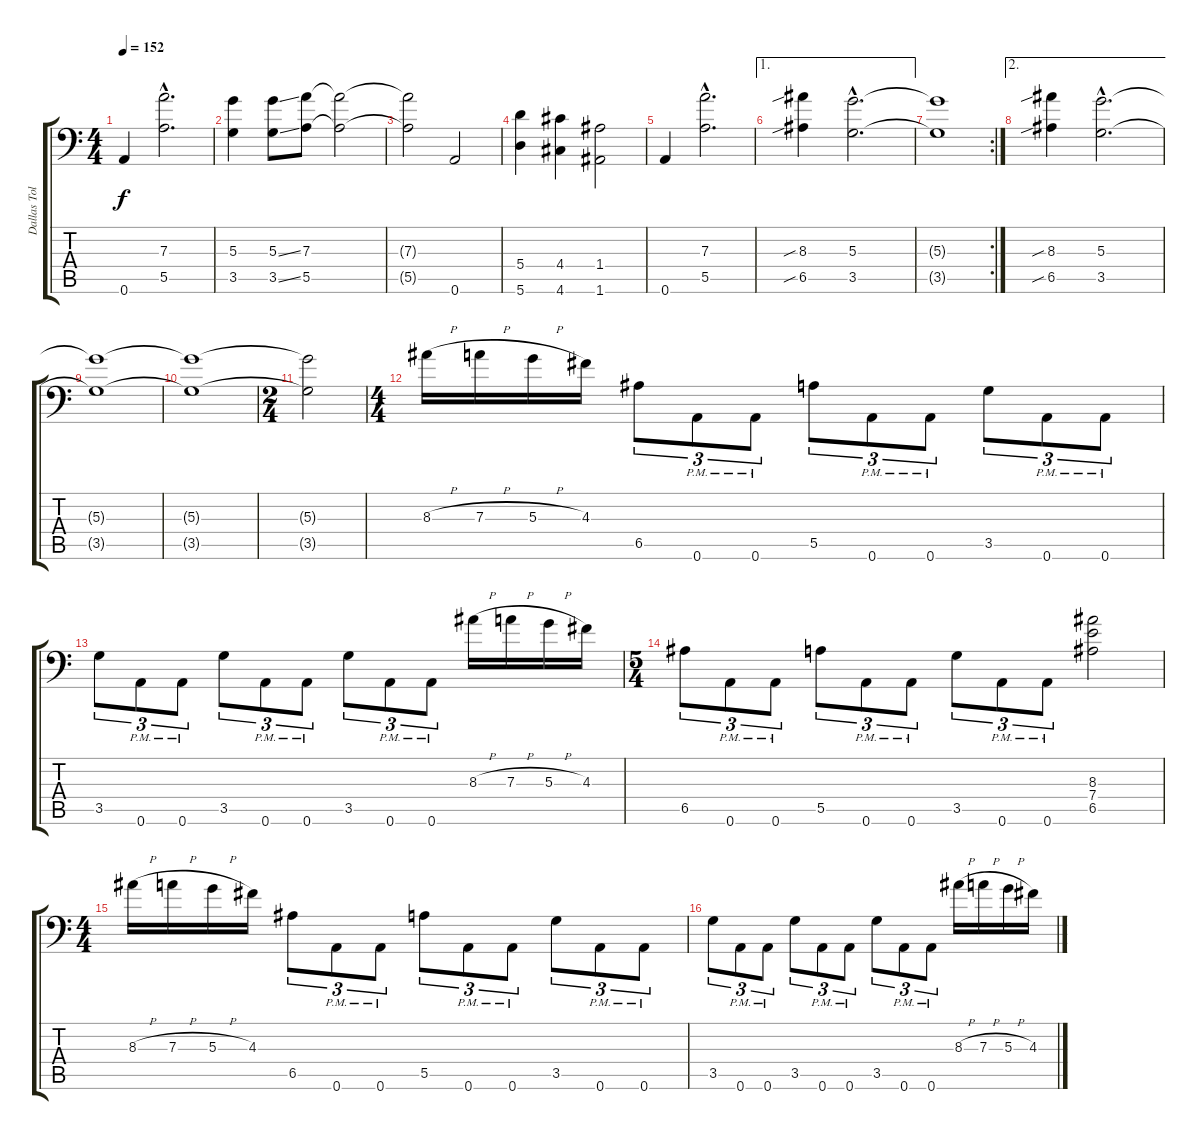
\track ("Dallas Toler-Wade" "Dallas Tol") {instrument distortionguitar}
\staff {score tabs}
\tuning (B3 Gb3 D3 A2 E2 A1) {hide}
\ts (4 4)
\tempo 152
\clef f4
\ks c
0.6.4{dy f} (7.3{hac} 5.5{hac}).2{d} |
(5.3 3.5).4 (5.3{ss} 3.5{ss}).8 (7.3 5.5).8 (7.3{t} 5.5{t}).2 |
(7.3{t} 5.5{t}).2 0.6.2 |
(5.4 5.6).4 (4.4 4.6).4 (1.4 1.6).2 |
0.6.4 (7.3{hac} 5.5{hac}).2{d} |
\ae 1
(8.3{sib} 6.5{sib}).4 (5.3{hac} 3.5{hac}).2{d} |
\rc 2
(5.3{t} 3.5{t}).1 |
\ae 2
(8.3{sib} 6.5{sib}).4 (5.3{hac} 3.5{hac}).2{d} |
(5.3{t} 3.5{t}).1 |
(5.3{t} 3.5{t}).1 |
\ts (2 4)
(5.3{t} 3.5{t}).2 |
\ts (4 4)
8.3{h}.16 7.3{h}.16 5.3{h}.16 4.3.16 6.5.8{tu (3 2)} 0.6{pm}.8{tu (3 2)} 0.6{pm}.8{tu (3 2)} 5.5.8{tu (3 2)} 0.6{pm}.8{tu (3 2)} 0.6{pm}.8{tu (3 2)} 3.5.8{tu (3 2)} 0.6{pm}.8{tu (3 2)} 0.6{pm}.8{tu (3 2)} |
3.5.8{tu (3 2)} 0.6{pm}.8{tu (3 2)} 0.6{pm}.8{tu (3 2)} 3.5.8{tu (3 2)} 0.6{pm}.8{tu (3 2)} 0.6{pm}.8{tu (3 2)} 3.5.8{tu (3 2)} 0.6{pm}.8{tu (3 2)} 0.6{pm}.8{tu (3 2)} 8.3{h}.16 7.3{h}.16 5.3{h}.16 4.3.16 |
\ts (5 4)
6.5.8{tu (3 2)} 0.6{pm}.8{tu (3 2)} 0.6{pm}.8{tu (3 2)} 5.5.8{tu (3 2)} 0.6{pm}.8{tu (3 2)} 0.6{pm}.8{tu (3 2)} 3.5.8{tu (3 2)} 0.6{pm}.8{tu (3 2)} 0.6{pm}.8{tu (3 2)} (8.3 7.4 6.5).2 |
\ts (4 4)
8.3{h}.16 7.3{h}.16 5.3{h}.16 4.3.16 6.5.8{tu (3 2)} 0.6{pm}.8{tu (3 2)} 0.6{pm}.8{tu (3 2)} 5.5.8{tu (3 2)} 0.6{pm}.8{tu (3 2)} 0.6{pm}.8{tu (3 2)} 3.5.8{tu (3 2)} 0.6{pm}.8{tu (3 2)} 0.6{pm}.8{tu (3 2)} |
3.5.8{tu (3 2)} 0.6{pm}.8{tu (3 2)} 0.6{pm}.8{tu (3 2)} 3.5.8{tu (3 2)} 0.6{pm}.8{tu (3 2)} 0.6{pm}.8{tu (3 2)} 3.5.8{tu (3 2)} 0.6{pm}.8{tu (3 2)} 0.6{pm}.8{tu (3 2)} 8.3{h}.16 7.3{h}.16 5.3{h}.16 4.3.16
